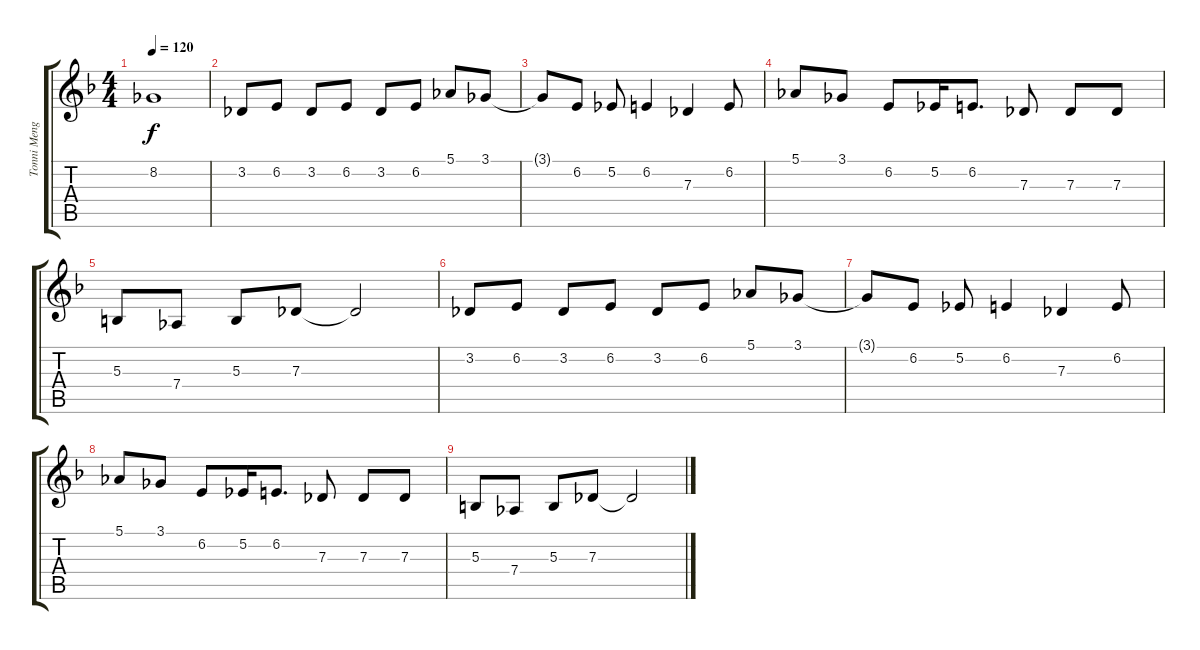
\track ("Tonni Menguiano" "Tonni Meng") {instrument lead2sawtooth}
\staff {score tabs}
\tuning (Eb4 Bb3 Gb3 Db3 Ab2 Eb2) {hide}
\ts (4 4)
\tempo 120
\clef g2
\ks dminor
8.2{t}.1{dy f} |
3.2.8 6.2.8 3.2.8 6.2.8 3.2.8 6.2.8 5.1.8 3.1.8 |
3.1{t}.8 6.2.8 5.2.8 6.2.4 7.3.4 6.2.8 |
5.1.8 3.1.8 6.2.8 5.2.16 6.2.8{d} 7.3.8 7.3.8 7.3.8 |
5.3.8 7.4.8 5.3.8 7.3.8 7.3{t}.2 |
3.2.8 6.2.8 3.2.8 6.2.8 3.2.8 6.2.8 5.1.8 3.1.8 |
3.1{t}.8 6.2.8 5.2.8 6.2.4 7.3.4 6.2.8 |
5.1.8 3.1.8 6.2.8 5.2.16 6.2.8{d} 7.3.8 7.3.8 7.3.8 |
5.3.8 7.4.8 5.3.8 7.3.8 7.3{t}.2
